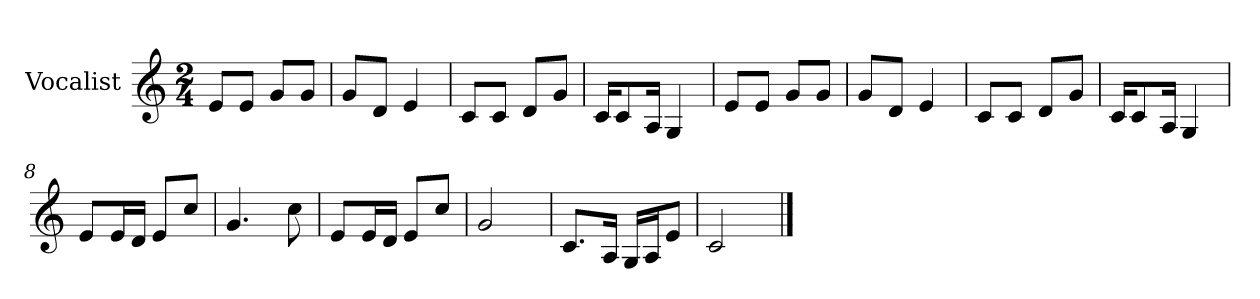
**kern
*part1
*staff1
*I"Vocalist
*k[]
*C:
*M2/4
=
8eL
8eJ
8gL
8gJ
=1
8gL
8dJ
4e
=2
8cL
8cJ
8dL
8gJ
=3
16cKL
8c
16AJk
4G
=4
8eL
8eJ
8gL
8gJ
=5
8gL
8dJ
4e
=6
8cL
8cJ
8dL
8gJ
=7
16cKL
8c
16AJk
4G
=8
8eL
16eL
16dJJ
8eL
8ccJ
=9
4.g
8cc
=10
8eL
16eL
16dJJ
8eL
8ccJ
=11
2g
=12
8.cL
16AJk
16GLL
16AJ
8eJ
=13
2c
==
*-
